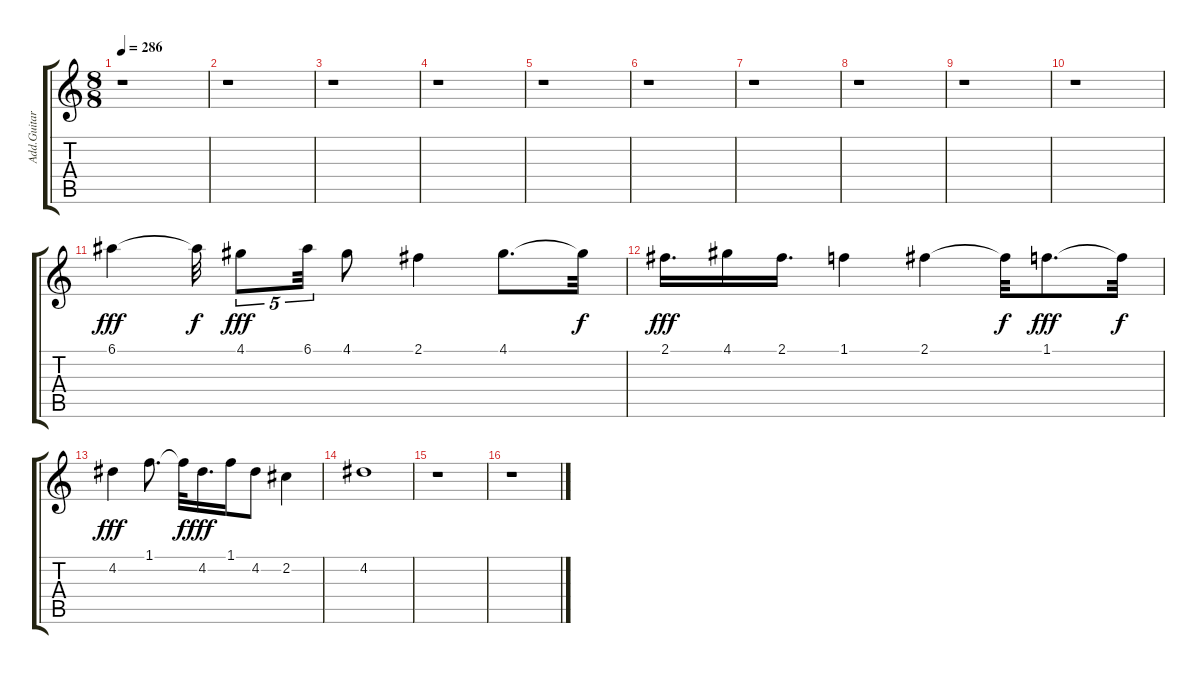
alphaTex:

\track ("Add.Guitar" "Add.Guitar") {instrument distortionguitar}
\staff {score tabs}
\tuning (E4 B3 G3 D3 A2 E2) {hide}
\ts (8 8)
\tempo 286
\clef g2
\ks c
r.1{dy fff} |
r.1 |
r.1 |
r.1 |
r.1 |
r.1 |
r.1 |
r.1 |
r.1 |
r.1 |
6.1.4 6.1{t}.32{dy f} 4.1.8{tu (5 4) dy fff} 6.1.32{tu (5 4)} 4.1.8 2.1.4 4.1.8{d} 4.1{t}.32{dy f} |
2.1.16{d dy fff} 4.1.16 2.1.16{d} 1.1.4 2.1.4 2.1{t}.32{dy f} 1.1.8{d dy fff} 1.1{t}.32{dy f} |
4.2.4{dy fff} 1.1.8{d} 1.1{t}.32{dy f} 4.2.16{d dy fff} 1.1.16 4.2.8 2.2.4 |
4.2.1 |
r.1 |
r.1
